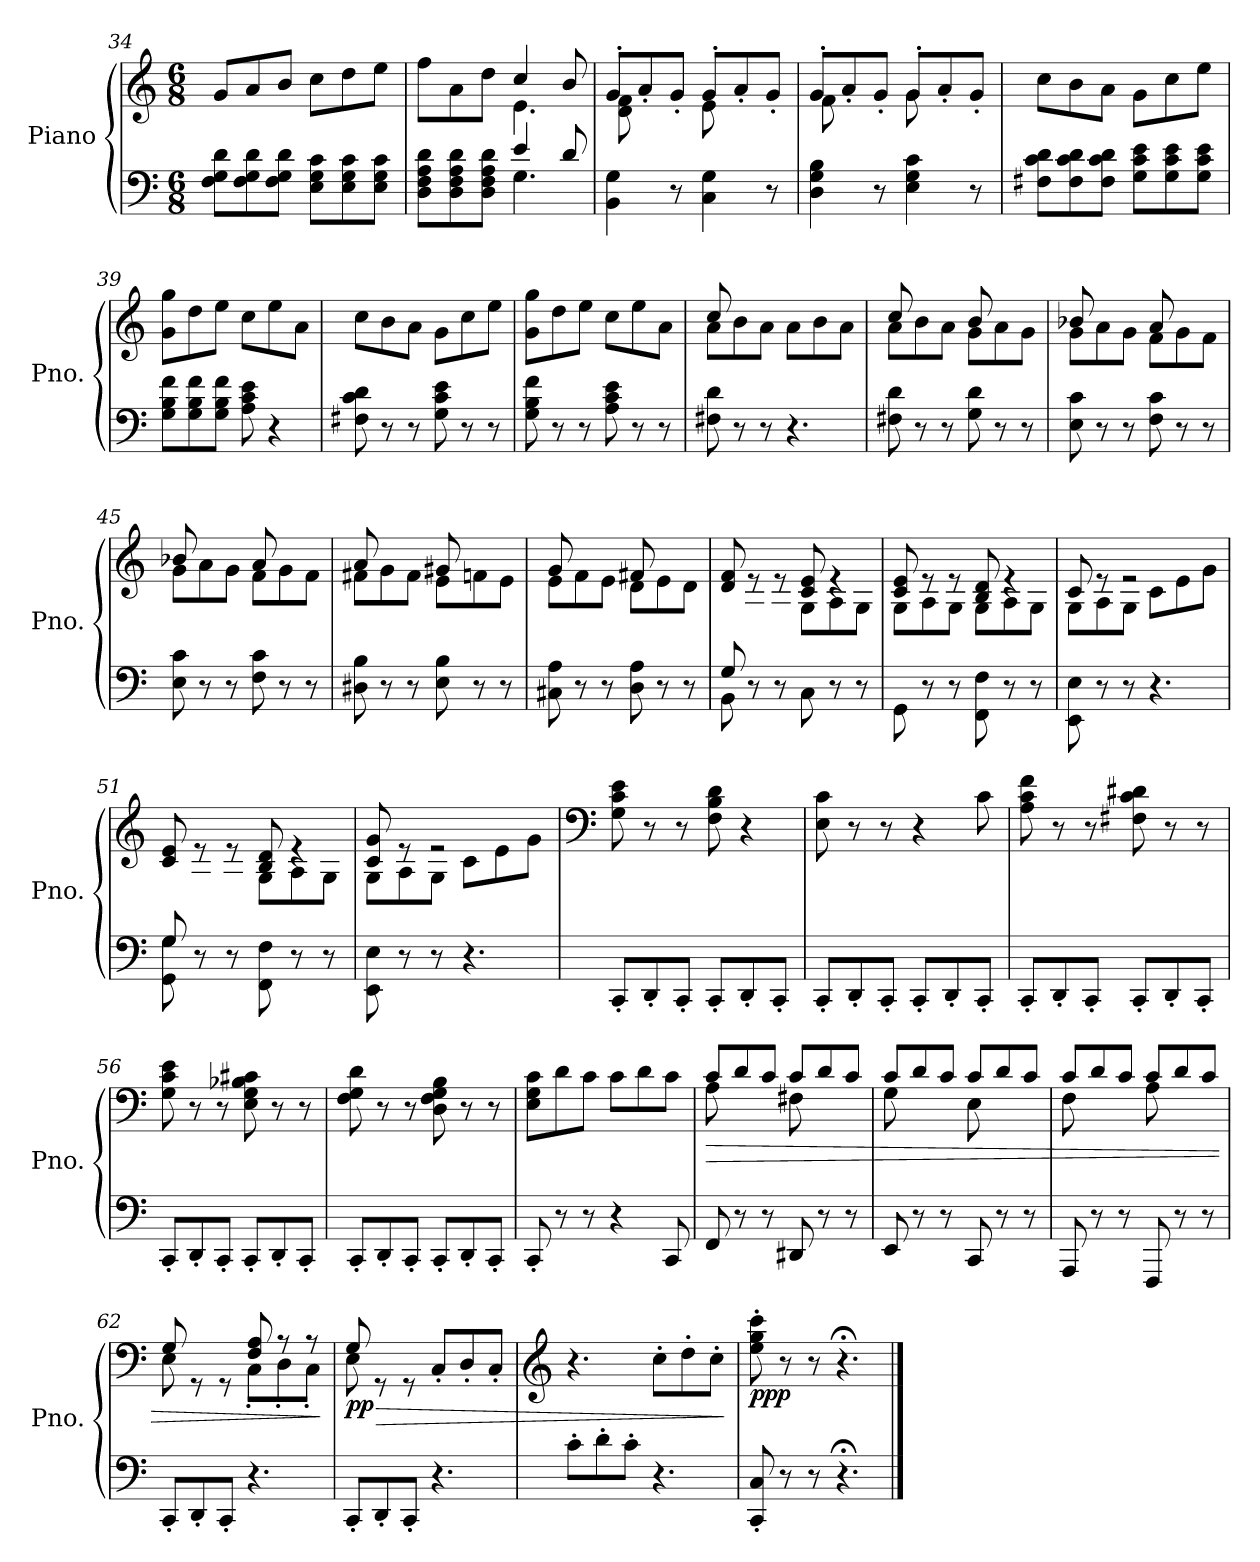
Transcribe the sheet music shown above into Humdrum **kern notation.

**kern	**kern	**dynam
*part1	*part1	*part1
*staff2	*staff1	*staff1/2
*I"Piano	*	*
*I'Pno.	*	*
*clefF4	*clefG2	*
*k[]	*k[]	*
*M6/8	*M6/8	*
=34	=34	=34
8F\ 8G\ 8d\L	8g/L	.
8F\ 8G\ 8d\	8a/	.
8F\ 8G\ 8d\J	8b/J	.
8E\ 8G\ 8c\L	8cc\L	.
8E\ 8G\ 8c\	8dd\	.
8E\ 8G\ 8c\J	8ee\J	.
=35	=35	=35
*^	*^	*
8D\ 8F\ 8A\ 8d\L	4.ryy	8ff\L	4.ryy	.
8D\ 8F\ 8A\ 8d\	.	8a\	.	.
8D\ 8F\ 8A\ 8d\J	.	8dd\J	.	.
4e/	4.G\	4cc/	4.e\	.
8d/	.	8b/	.	.
*v	*v	*	*	*
=36	=36	=36	=36
4BB\ 4G\	8g'/L	8d\ 8f\	.
.	8a'/	4ryy	.
8r	8g'/J	.	.
4C\ 4G\	8g'/L	8e\	.
.	8a'/	4ryy	.
8r	8g'/J	.	.
=37	=37	=37	=37
4D\ 4G\ 4B\	8g'/L	8f\	.
.	8a'/	4ryy	.
8r	8g'/J	.	.
4E\ 4G\ 4c\	8g'/L	8g\	.
.	8a'/	4ryy	.
8r	8g'/J	.	.
*	*v	*v	*
!!LO:LB:g=z
=38	=38	=38
8F#X\ 8c\ 8d\L	8cc\L	.
8F#\ 8c\ 8d\	8b\	.
8F#\ 8c\ 8d\J	8a\J	.
8G\ 8c\ 8e\L	8g\L	.
8G\ 8c\ 8e\	8cc\	.
8G\ 8c\ 8e\J	8ee\J	.
=39	=39	=39
8G\ 8B\ 8f\L	8g\ 8gg\L	.
8G\ 8B\ 8f\	8dd\	.
8G\ 8B\ 8f\J	8ee\J	.
8A\ 8c\ 8e\	8cc\L	.
4r	8ee\	.
.	8a\J	.
=40	=40	=40
8F#X\ 8c\ 8d\	8cc\L	.
8r	8b\	.
8r	8a\J	.
8G\ 8c\ 8e\	8g\L	.
8r	8cc\	.
8r	8ee\J	.
=41	=41	=41
8G\ 8B\ 8f\	8g\ 8gg\L	.
8r	8dd\	.
8r	8ee\J	.
8A\ 8c\ 8e\	8cc\L	.
8r	8ee\	.
8r	8a\J	.
=42	=42	=42
*	*^	*
8F#X\ 8d\	8a\L	8cc/	.
8r	8b\	2ryy	.
8r	8a\J	.	.
4.r	8a\L	.	.
.	8b\	.	.
.	8a\J	8ryy	.
!!LO:LB:g=z	!!
=43	=43	=43	=43
8F#X\ 8d\	8a\L	8cc/	.
8r	8b\	4ryy	.
8r	8a\J	.	.
8G\ 8d\	8g\L	8b/	.
8r	8a\	4ryy	.
8r	8g\J	.	.
=44	=44	=44	=44
8E\ 8c\	8g\L	8b-X/	.
8r	8a\	4ryy	.
8r	8g\J	.	.
8F\ 8c\	8f\L	8a/	.
8r	8g\	4ryy	.
8r	8f\J	.	.
=45	=45	=45	=45
8E\ 8c\	8g\L	8b-X/	.
8r	8a\	4ryy	.
8r	8g\J	.	.
8F\ 8c\	8f\L	8a/	.
8r	8g\	4ryy	.
8r	8f\J	.	.
=46	=46	=46	=46
8D#X\ 8B\	8f#X\L	8a/	.
8r	8g\	4ryy	.
8r	8f#\J	.	.
8E\ 8B\	8e\L	8g#X/	.
8r	8fn\	4ryy	.
8r	8e\J	.	.
=47	=47	=47	=47
8C#X\ 8A\	8e\L	8g/	.
8r	8f\	4ryy	.
8r	8e\J	.	.
8D\ 8A\	8d\L	8f#X/	.
8r	8e\	4ryy	.
8r	8d\J	.	.
!!LO:LB:g=z	!!
=48	=48	=48	=48
*^	*	*	*
8G/L	8BB\	8d/ 8f/	8ryy	.
2ryy	8r	8re	8A\	.
.	8r	8re	8G\J	.
.	8C\	8c/ 8e/	8G\L	.
.	8r	4re	8A\	.
8ryy	8r	.	8G\J	.
*v	*v	*	*	*
=49	=49	=49	=49
8GG\	8c/ 8e/	8G\L	.
8r	8re	8A\	.
8r	8re	8G\J	.
8FF\ 8F\	8B/ 8d/	8G\L	.
8r	4re	8A\	.
8r	.	8G\J	.
=50	=50	=50	=50
8EE\ 8E\	8c/	8G\L	.
8r	8re	8A\	.
8r	2re	8G\J	.
4.r	.	8c\L	.
.	.	8e\	.
.	.	8g\J	.
=51	=51	=51	=51
*^	*	*	*
8G/L	8GG\ 8G\	8c/ 8e/	8ryy	.
2ryy	8r	8re	8A\	.
.	8r	8re	8G\J	.
.	8FF\ 8F\	8B/ 8d/	8G\L	.
.	8r	4re	8A\	.
8ryy	8r	.	8G\J	.
*v	*v	*	*	*
=52	=52	=52	=52
8EE\ 8E\	8c/ 8g/	8G\L	.
8r	8re	8A\	.
8r	2re	8G\J	.
4.r	.	8c\L	.
.	.	8e\	.
.	.	8g\J	.
*	*v	*v	*
!!LO:LB:g=z
=53	=53	=53
*	*clefF4	*
8CC'/L	8G\ 8c\ 8e\	.
8DD'/	8r	.
8CC'/J	8r	.
8CC'/L	8F\ 8B\ 8d\	.
8DD'/	4r	.
8CC'/J	.	.
=54	=54	=54
8CC'/L	8E\ 8c\	.
8DD'/	8r	.
8CC'/J	8r	.
8CC'/L	4r	.
8DD'/	.	.
8CC'/J	8c\	.
=55	=55	=55
8CC'/L	8A\ 8c\ 8f\	.
8DD'/	8r	.
8CC'/J	8r	.
8CC'/L	8F#X\ 8c\ 8d#X\	.
8DD'/	8r	.
8CC'/J	8r	.
=56	=56	=56
8CC'/L	8G\ 8c\ 8e\	.
8DD'/	8r	.
8CC'/J	8r	.
8CC'/L	8E\ 8G\ 8B-X\ 8c#X\	.
8DD'/	8r	.
8CC'/J	8r	.
!!LO:PB:g=z
=57	=57	=57
8CC'/L	8F\ 8G\ 8d\	.
8DD'/	8r	.
8CC'/J	8r	.
8CC'/L	8D\ 8F\ 8G\ 8B\	.
8DD'/	8r	.
8CC'/J	8r	.
=58	=58	=58
8CC'/	8E\ 8G\ 8c\L	.
8r	8d\	.
8r	8c\J	.
4r	8c\L	.
.	8d\	.
8CC/	8c\J	.
=59	=59	=59
!	!	!LO:HP:b
*	*^	*
8FF/	8c/L	8A\	>
8r	8d/	4ryy	.
8r	8c/J	.	.
8DD#X/	8c/L	8F#X\	.
8r	8d/	4ryy	.
8r	8c/J	.	.
=60	=60	=60	=60
8EE/	8c/L	8G\	.
8r	8d/	4ryy	.
8r	8c/J	.	.
8CC/	8c/L	8E\	.
8r	8d/	4ryy	.
8r	8c/J	.	.
!!LO:LB:g=z	!!
=61	=61	=61	=61
8AAA/	8c/L	8F\	.
8r	8d/	4ryy	.
8r	8c/J	.	.
8FFF/	8c/L	8A\	.
8r	8d/	4ryy	.
8r	8c/J	.	.
=62	=62	=62	=62
8CC'/L	8G/	8E\	.
8DD'/	8rGG	4ryy	.
8CC'/J	8rGG	.	.
4.r	8F/ 8A/	8C'\L	.
.	8r	8D'\	.
.	8r	8C'\J	.
*	*v	*v	*
.	.	]
=63	=63	=63
!	!	!LO:HP:b
*	*^	*
!	!	!	!LO:DY:n=1:b
8CC'/L	8G/	8E\	> pp
8DD'/	8rGG	2ryy	.
8CC'/J	8rGG	.	.
4.r	8C'/L	.	.
.	8D'/	.	.
.	8C'/J	8ryy	.
*	*v	*v	*
=64	=64	=64
*	*clefG2	*
8c'\L	4.r	.
8d'\	.	.
8c'\J	.	.
4.r	8cc'\L	.
.	8dd'\	.
.	8cc'\J	.
.	.	]
=65	=65	=65
!	!	!LO:DY:b
8CC/' 8C/'	8ee\' 8gg\' 8ccc\'	ppp
8r	8r	.
8r	8r	.
4.r;<	4.r;<	.
==	==	==
*-	*-	*-
